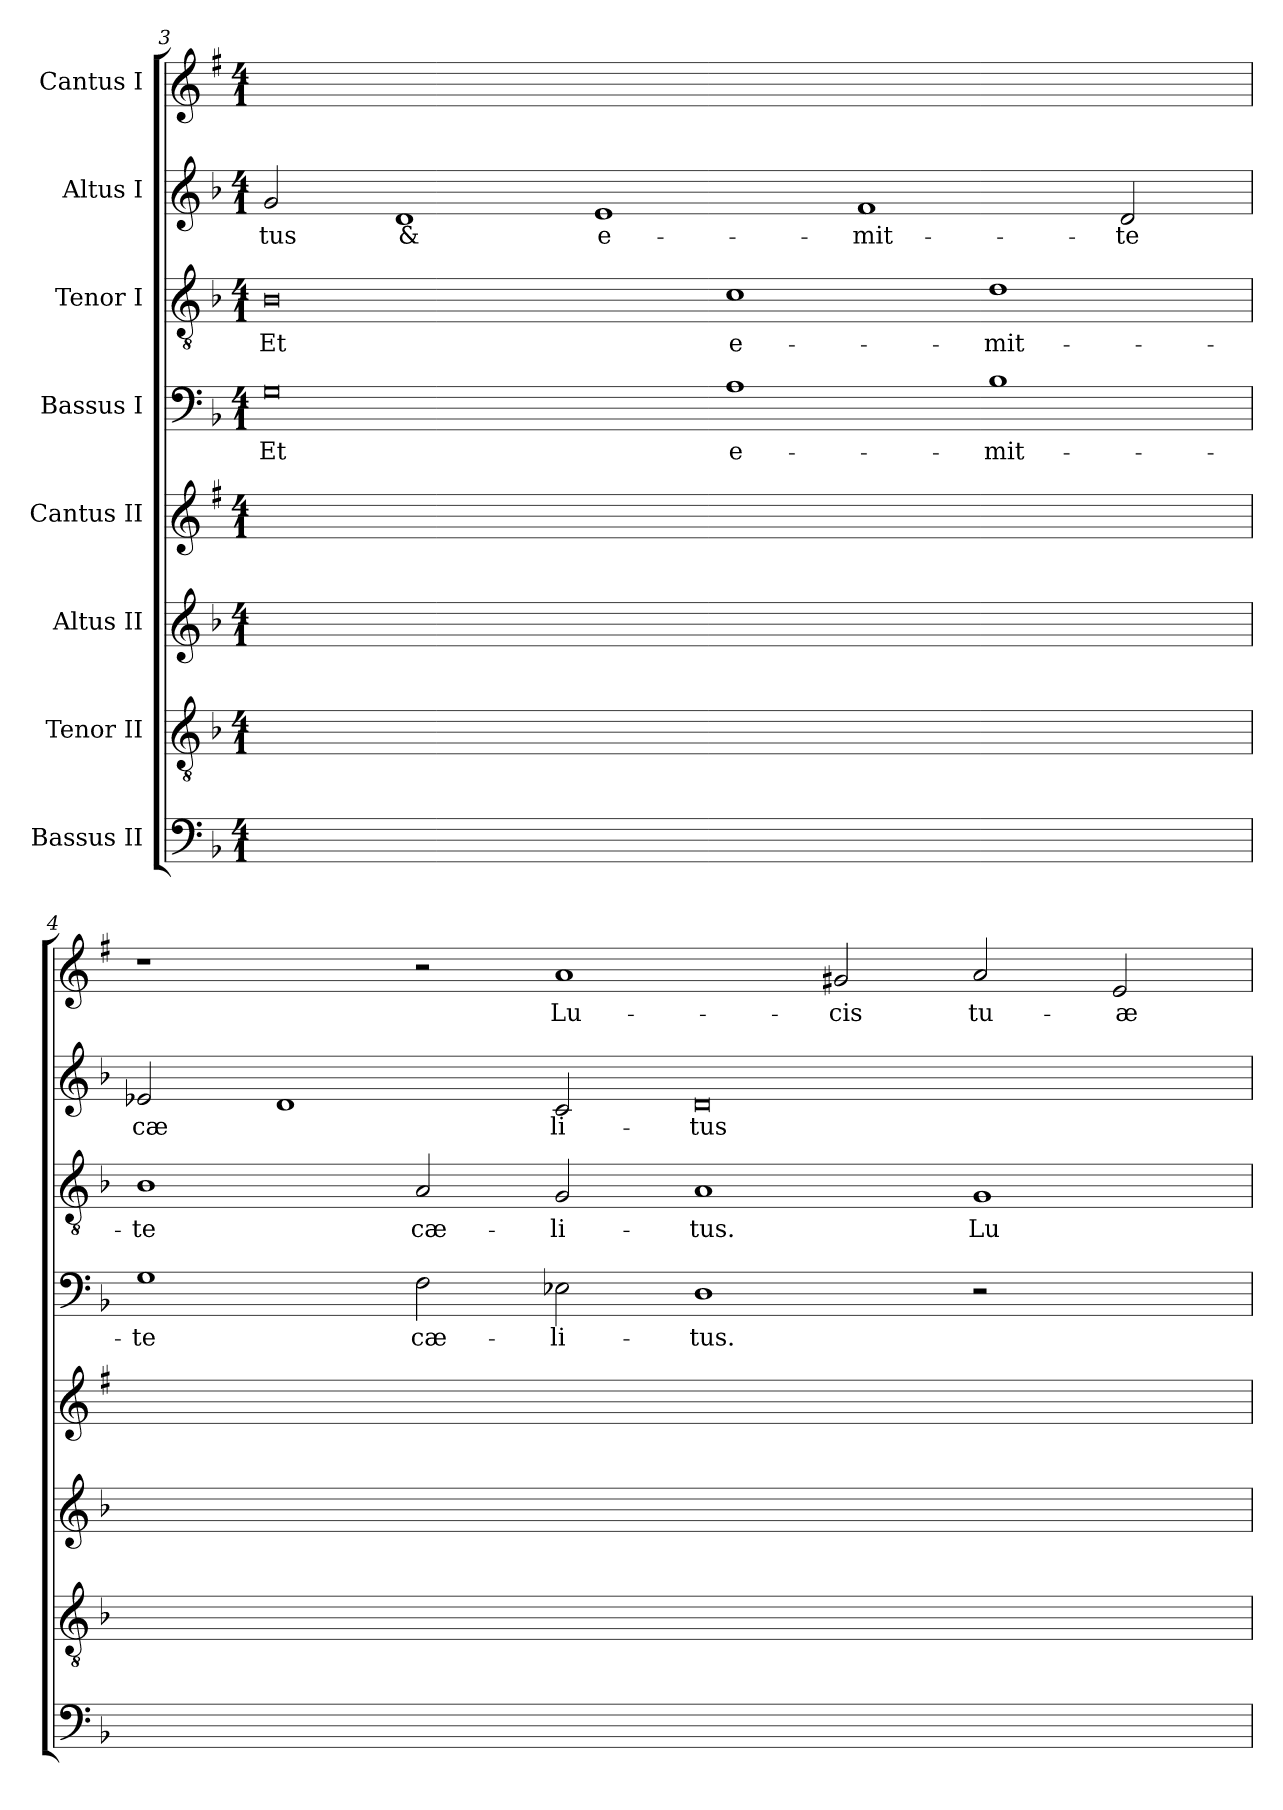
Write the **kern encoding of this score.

**kern	**kern	**kern	**kern	**kern	**text	**kern	**text	**kern	**text	**kern	**text
*part8	*part7	*part6	*part5	*part4	*part4	*part3	*part3	*part2	*part2	*part1	*part1
*staff8	*staff7	*staff6	*staff5	*staff4	*staff4	*staff3	*staff3	*staff2	*staff2	*staff1	*staff1
*I"Bassus II	*I"Tenor II	*I"Altus II	*I"Cantus II	*I"Bassus I	*	*I"Tenor I	*	*I"Altus I	*	*I"Cantus I	*
*clefF4	*clefGv2	*clefG2	*clefG2	*clefF4	*	*clefGv2	*	*clefG2	*	*clefG2	*
*	*	*	*ITrd1c2	*	*	*	*	*	*	*ITrd1c2	*
*k[b-]	*k[b-]	*k[b-]	*k[b-]	*k[b-]	*	*k[b-]	*	*k[b-]	*	*k[b-]	*
*F:	*F:	*F:	*F:	*F:	*	*F:	*	*F:	*	*F:	*
*M4/1	*M4/1	*M4/1	*M4/1	*M4/1	*	*M4/1	*	*M4/1	*	*M4/1	*
=3	=3	=3	=3	=3	=3	=3	=3	=3	=3	=3	=3
!	!	!	!	!	!LO:LY:b	!	!LO:LY:b	!	!LO:LY:b	!	!
00ryy	00ryy	00ryy	00ryy	0G	Et	0B-	Et	2g	-tus	00ryy	.
!	!	!	!	!	!	!	!	!	!LO:LY:b	!	!
.	.	.	.	.	.	.	.	1d	&	.	.
!	!	!	!	!	!	!	!	!	!LO:LY:b	!	!
.	.	.	.	.	.	.	.	1e	e-	.	.
!	!	!	!	!	!LO:LY:b	!	!LO:LY:b	!	!	!	!
.	.	.	.	1A	e-	1c	e-	.	.	.	.
!	!	!	!	!	!	!	!	!	!LO:LY:b	!	!
.	.	.	.	.	.	.	.	1f	-mit-	.	.
!	!	!	!	!	!LO:LY:b	!	!LO:LY:b	!	!	!	!
.	.	.	.	1B-	-mit-	1d	-mit-	.	.	.	.
!	!	!	!	!	!	!	!	!	!LO:LY:b	!	!
.	.	.	.	.	.	.	.	2d	-te	.	.
=4	=4	=4	=4	=4	=4	=4	=4	=4	=4	=4	=4
!	!	!	!	!	!LO:LY:b	!	!LO:LY:b	!	!LO:LY:b	!	!
00ryy	00ryy	00ryy	00ryy	1G	-te	1B-	-te	2e-X	cæ	1r	.
.	.	.	.	.	.	.	.	1d	.	.	.
!	!	!	!	!	!LO:LY:b	!	!LO:LY:b	!	!	!	!
.	.	.	.	2F	cæ-	2A	cæ-	.	.	2r	.
!	!	!	!	!	!LO:LY:b	!	!LO:LY:b	!	!LO:LY:b	!	!LO:LY:b
.	.	.	.	2E-X	-li-	2G	-li-	2c	li-	1g	Lu-
!	!	!	!	!	!LO:LY:b	!	!LO:LY:b	!	!LO:LY:b	!	!
.	.	.	.	1D	-tus.	1A	-tus.	0d	-tus	.	.
!	!	!	!	!	!	!	!	!	!	!	!LO:LY:b
.	.	.	.	.	.	.	.	.	.	2f#X	-cis
!	!	!	!	!	!	!	!LO:LY:b	!	!	!	!LO:LY:b
.	.	.	.	2r	.	1G	Lu	.	.	2g	tu-
!	!	!	!	!	!LO:LY:b	!	!	!	!	!	!LO:LY:b
.	.	.	.	[2Gyy	Lu	.	.	.	.	2d	-æ
=	=	=	=	=	=	=	=	=	=	=	=
*-	*-	*-	*-	*-	*-	*-	*-	*-	*-	*-	*-
